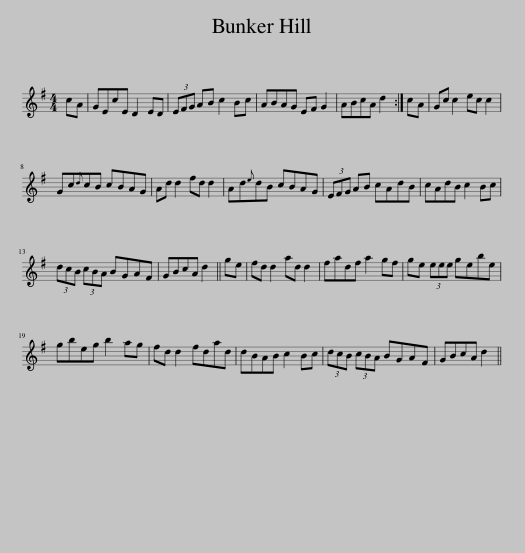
X:1
L:1/8
M:4/4
I:linebreak $
K:G
V:1 treble
V:1
 cA | GEcE D2 ED | (3EFG AB c2 Bc | ABAG EF G2 | ABcA d2 :| %5
 cA | Gc c2 ec c2 |$ Gc{d}cB cBAG | Ad d2 fd d2 | Ad{e}dB cBAG | %10
 (3EFG AB cAdB | cAdB c2 Bc |$ (3dcB (3cBA BGAF | GBcA d2 || ge | %15
 fd d2 ad d2 | fadf a2 gf | ge (3eee gebe |$ gbeg b2 ag | fd d2 fdad | %20
 dBAB c2 Bc | (3dcB (3cBA BGAF | GBcA d2 || %23
